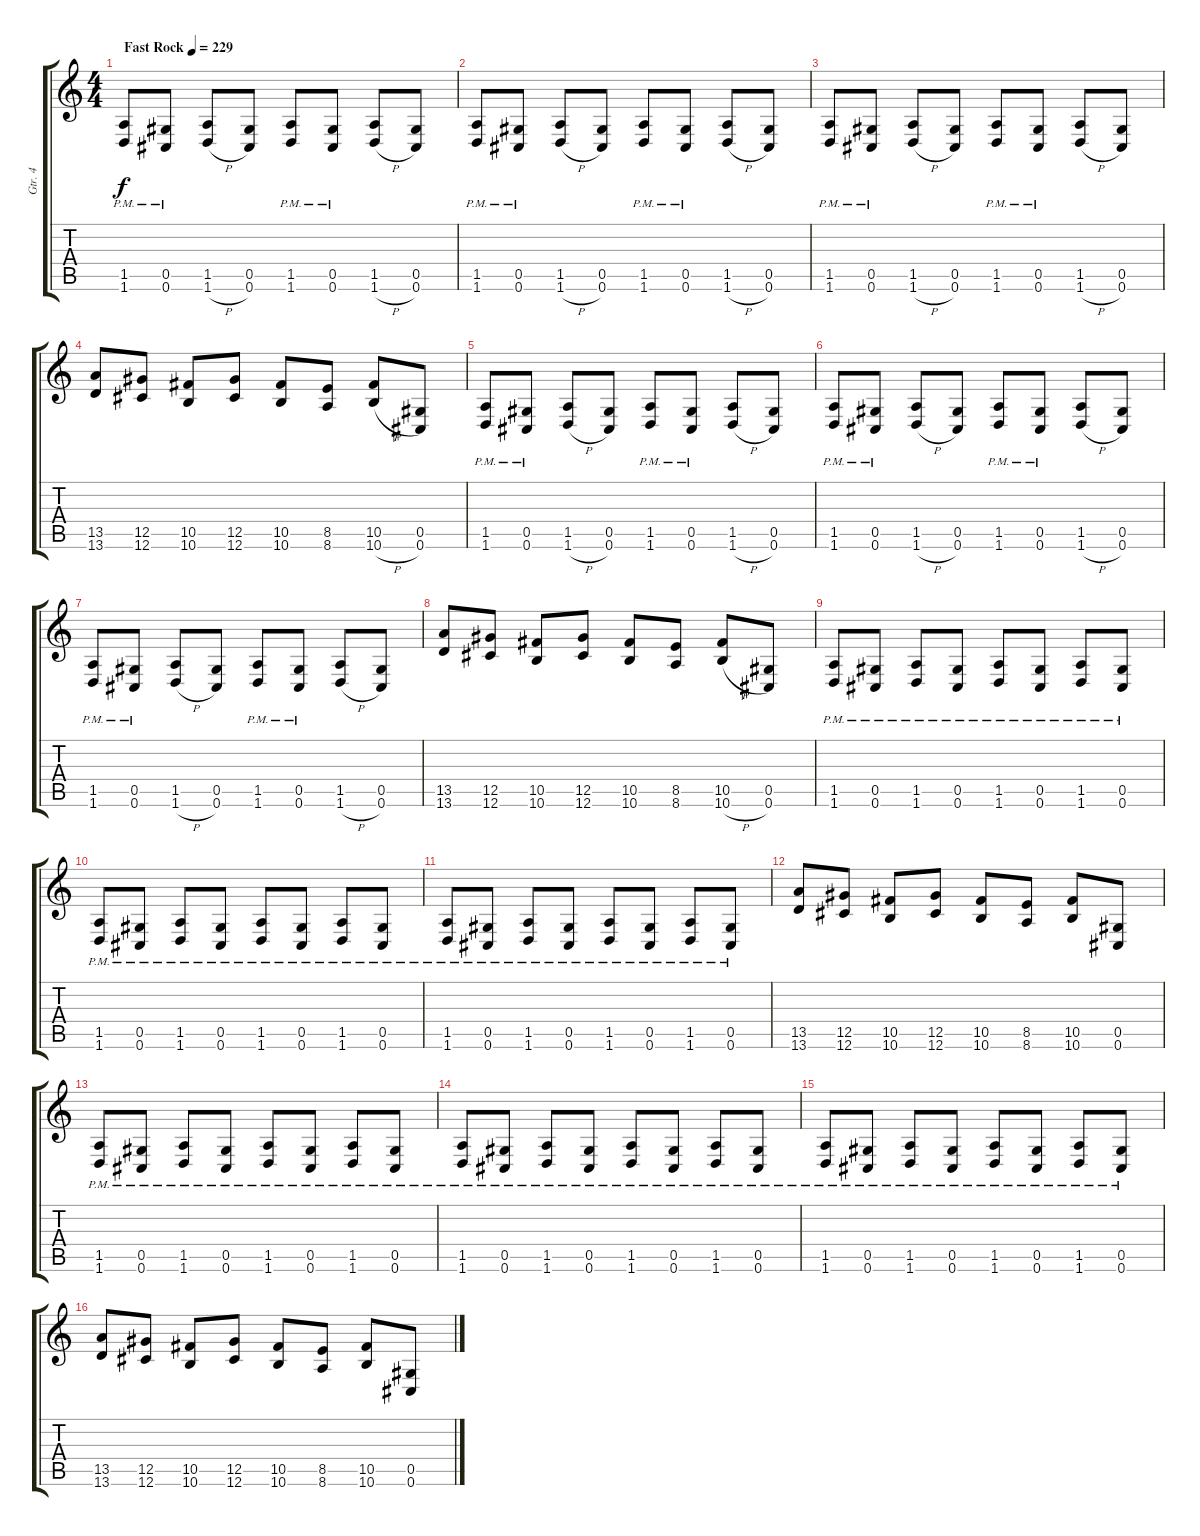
\track ("Gtr. 4" "Gtr. 4") {instrument acousticbass}
\staff {score tabs}
\tuning (Eb4 Bb3 Gb3 Db3 Ab2 Db2) {hide}
\ts (4 4)
\tempo (229 "Fast Rock")
\clef g2
\ks c
(1.5{pm} 1.6{pm}).8{dy f instrument acousticbass} (0.5{pm} 0.6{pm}).8 (1.5 1.6{h}).8 (0.5 0.6).8 (1.5{pm} 1.6{pm}).8 (0.5{pm} 0.6{pm}).8 (1.5 1.6{h}).8 (0.5 0.6).8 |
(1.5{pm} 1.6{pm}).8 (0.5{pm} 0.6{pm}).8 (1.5 1.6{h}).8 (0.5 0.6).8 (1.5{pm} 1.6{pm}).8 (0.5{pm} 0.6{pm}).8 (1.5 1.6{h}).8 (0.5 0.6).8 |
(1.5{pm} 1.6{pm}).8 (0.5{pm} 0.6{pm}).8 (1.5 1.6{h}).8 (0.5 0.6).8 (1.5{pm} 1.6{pm}).8 (0.5{pm} 0.6{pm}).8 (1.5 1.6{h}).8 (0.5 0.6).8 |
(13.5 13.6).8 (12.5 12.6).8 (10.5 10.6).8 (12.5 12.6).8 (10.5 10.6).8 (8.5 8.6).8 (10.5 10.6{h}).8 (0.5 0.6).8 |
(1.5{pm} 1.6{pm}).8 (0.5{pm} 0.6{pm}).8 (1.5 1.6{h}).8 (0.5 0.6).8 (1.5{pm} 1.6{pm}).8 (0.5{pm} 0.6{pm}).8 (1.5 1.6{h}).8 (0.5 0.6).8 |
(1.5{pm} 1.6{pm}).8 (0.5{pm} 0.6{pm}).8 (1.5 1.6{h}).8 (0.5 0.6).8 (1.5{pm} 1.6{pm}).8 (0.5{pm} 0.6{pm}).8 (1.5 1.6{h}).8 (0.5 0.6).8 |
(1.5{pm} 1.6{pm}).8 (0.5{pm} 0.6{pm}).8 (1.5 1.6{h}).8 (0.5 0.6).8 (1.5{pm} 1.6{pm}).8 (0.5{pm} 0.6{pm}).8 (1.5 1.6{h}).8 (0.5 0.6).8 |
(13.5 13.6).8 (12.5 12.6).8 (10.5 10.6).8 (12.5 12.6).8 (10.5 10.6).8 (8.5 8.6).8 (10.5 10.6{h}).8 (0.5 0.6).8 |
(1.5{pm} 1.6{pm}).8 (0.5{pm} 0.6{pm}).8 (1.5{pm} 1.6{pm}).8 (0.5{pm} 0.6{pm}).8 (1.5{pm} 1.6{pm}).8 (0.5{pm} 0.6{pm}).8 (1.5{pm} 1.6{pm}).8 (0.5{pm} 0.6{pm}).8 |
(1.5{pm} 1.6{pm}).8 (0.5{pm} 0.6{pm}).8 (1.5{pm} 1.6{pm}).8 (0.5{pm} 0.6{pm}).8 (1.5{pm} 1.6{pm}).8 (0.5{pm} 0.6{pm}).8 (1.5{pm} 1.6{pm}).8 (0.5{pm} 0.6{pm}).8 |
(1.5{pm} 1.6{pm}).8 (0.5{pm} 0.6{pm}).8 (1.5{pm} 1.6{pm}).8 (0.5{pm} 0.6{pm}).8 (1.5{pm} 1.6{pm}).8 (0.5{pm} 0.6{pm}).8 (1.5{pm} 1.6{pm}).8 (0.5{pm} 0.6{pm}).8 |
(13.5 13.6).8 (12.5 12.6).8 (10.5 10.6).8 (12.5 12.6).8 (10.5 10.6).8 (8.5 8.6).8 (10.5 10.6).8 (0.5 0.6).8 |
(1.5{pm} 1.6{pm}).8 (0.5{pm} 0.6{pm}).8 (1.5{pm} 1.6{pm}).8 (0.5{pm} 0.6{pm}).8 (1.5{pm} 1.6{pm}).8 (0.5{pm} 0.6{pm}).8 (1.5{pm} 1.6{pm}).8 (0.5{pm} 0.6{pm}).8 |
(1.5{pm} 1.6{pm}).8 (0.5{pm} 0.6{pm}).8 (1.5{pm} 1.6{pm}).8 (0.5{pm} 0.6{pm}).8 (1.5{pm} 1.6{pm}).8 (0.5{pm} 0.6{pm}).8 (1.5{pm} 1.6{pm}).8 (0.5{pm} 0.6{pm}).8 |
(1.5{pm} 1.6{pm}).8 (0.5{pm} 0.6{pm}).8 (1.5{pm} 1.6{pm}).8 (0.5{pm} 0.6{pm}).8 (1.5{pm} 1.6{pm}).8 (0.5{pm} 0.6{pm}).8 (1.5{pm} 1.6{pm}).8 (0.5{pm} 0.6{pm}).8 |
(13.5 13.6).8 (12.5 12.6).8 (10.5 10.6).8 (12.5 12.6).8 (10.5 10.6).8 (8.5 8.6).8 (10.5 10.6).8 (0.5 0.6).8
